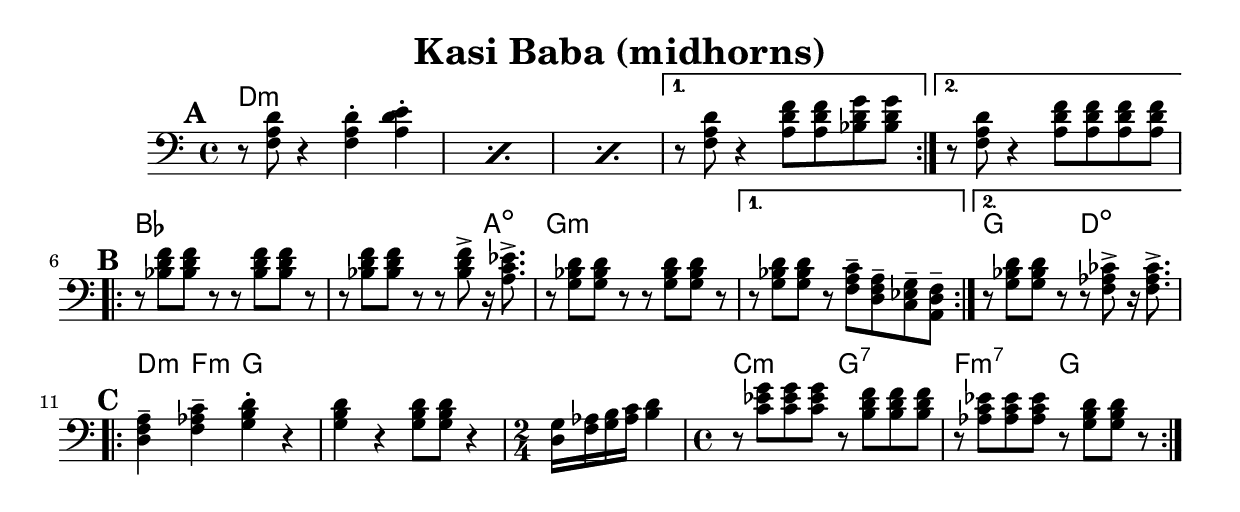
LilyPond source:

\version "2.12.3"

\header {
 title = "Kasi Baba (midhorns)"
}

slash = {
	\override NoteHead #'style = #'slash
	\override Stem #'transparent = ##t
}

noslash = {
	\revert NoteHead #'style
	\revert Stem #'transparent
}


midbrass = { \relative c { \time 4/4 \set Score.markFormatter = #format-mark-box-letters
	\mark \default %A
	\repeat volta 2 {
		\repeat percent 3 { r8 <f a d> r4 <f a d>-. <a d e>-. | }
	}
		\alternative {
			{ r8 <f a d> r4 <a d f>8 <a d f> <bes d g> <bes d g> | }
			{ r8 <f a d> r4 <a d f>8 <a d f> <a d f>8 <a d f> | \break }
		}

	\mark \default %B
	\repeat volta 2 {
		r8 <bes d f> <bes d f> r r <bes d f> <bes d f> r |
		r8 <bes d f> <bes d f> r r <bes d f>-> r16 <a c ees>8.->
		r8 <g bes d> <g bes d> r r <g bes d> <g bes d> r |
	}
		\alternative {
			{ r8 <g bes d> <g bes d> r <f a c>-- <d f a>-- <c ees g>-- <a d f>-- | }
			{ r8 <g' bes d> <g bes d> r r <f aes ces>-> r16 <f aes ces>8.-> | }
		}

	\mark \default %C
	\repeat volta 2 {
		<d f a>4-- <f aes c>-- <g b d>-. r |
		<g b d>4 r <g b d>8 <g b d> r4 |
		\time 2/4 <d g>16 <f aes> <g b> <aes c> <b d>4 |
		\time 4/4 r8 <c ees g> <c ees g> <c ees g> r <b d f> <b d f> <b d f> |
		r <aes c ees> <aes c ees> <aes c ees> r <g b d> <g b d> r |
	}
	

}
}

bass = { \relative c {
}
}

changes = { \chordmode { 
	%A
	d1:m | d:m | d:m | d:m | d:m |

	%B
	bes1 | bes2. a4:dim |
	g1:m | g:m | g2 d:dim | 

	%C
	d4:m f:m g2 | g1 | g2 | 
	c2:m g:7 | f:m7 g |

}
}

\book {
	\score { 
	  <<
	    \new ChordNames {
		\set chordChanges = ##t
		\changes
	    }
	    \new Staff { \clef bass 
		\midbrass
	    }
	  >>
	}
}
